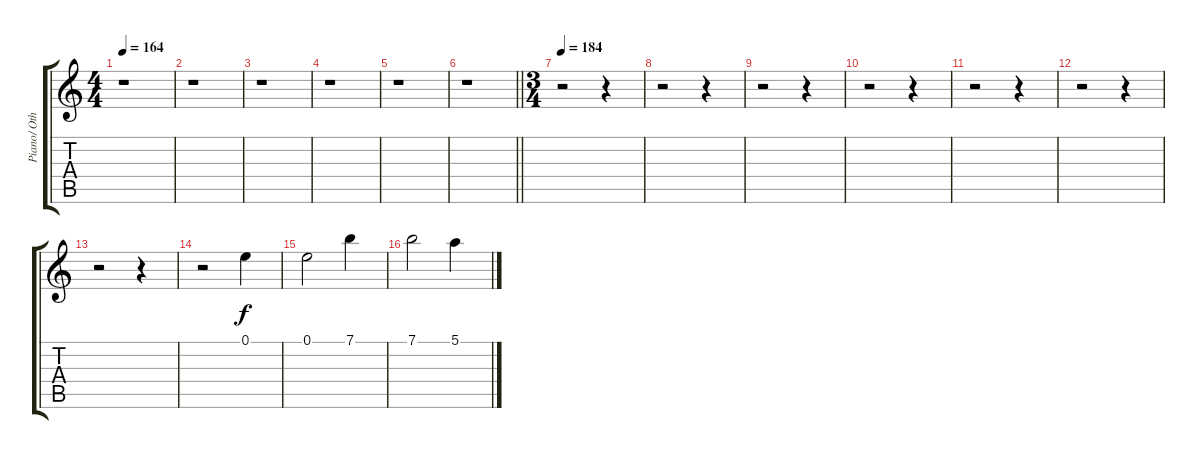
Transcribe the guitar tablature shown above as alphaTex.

\track ("Piano/ Other" "Piano/ Oth") {instrument acousticguitarsteel}
\staff {score tabs}
\tuning (E4 B3 G3 D3 A2 E2) {hide}
\ts (4 4)
\tempo 164
\clef g2
\ks c
r.1{dy f} |
r.1 |
r.1 |
r.1 |
r.1 |
\barLineRight lightlight
r.1 |
\ts (3 4)
\tempo 184
r.2 r.4 |
r.2 r.4 |
r.2 r.4 |
r.2 r.4 |
r.2 r.4 |
r.2 r.4 |
r.2 r.4 |
r.2 0.1.4{instrument tubularbells} |
0.1.2 7.1.4 |
7.1.2 5.1.4
